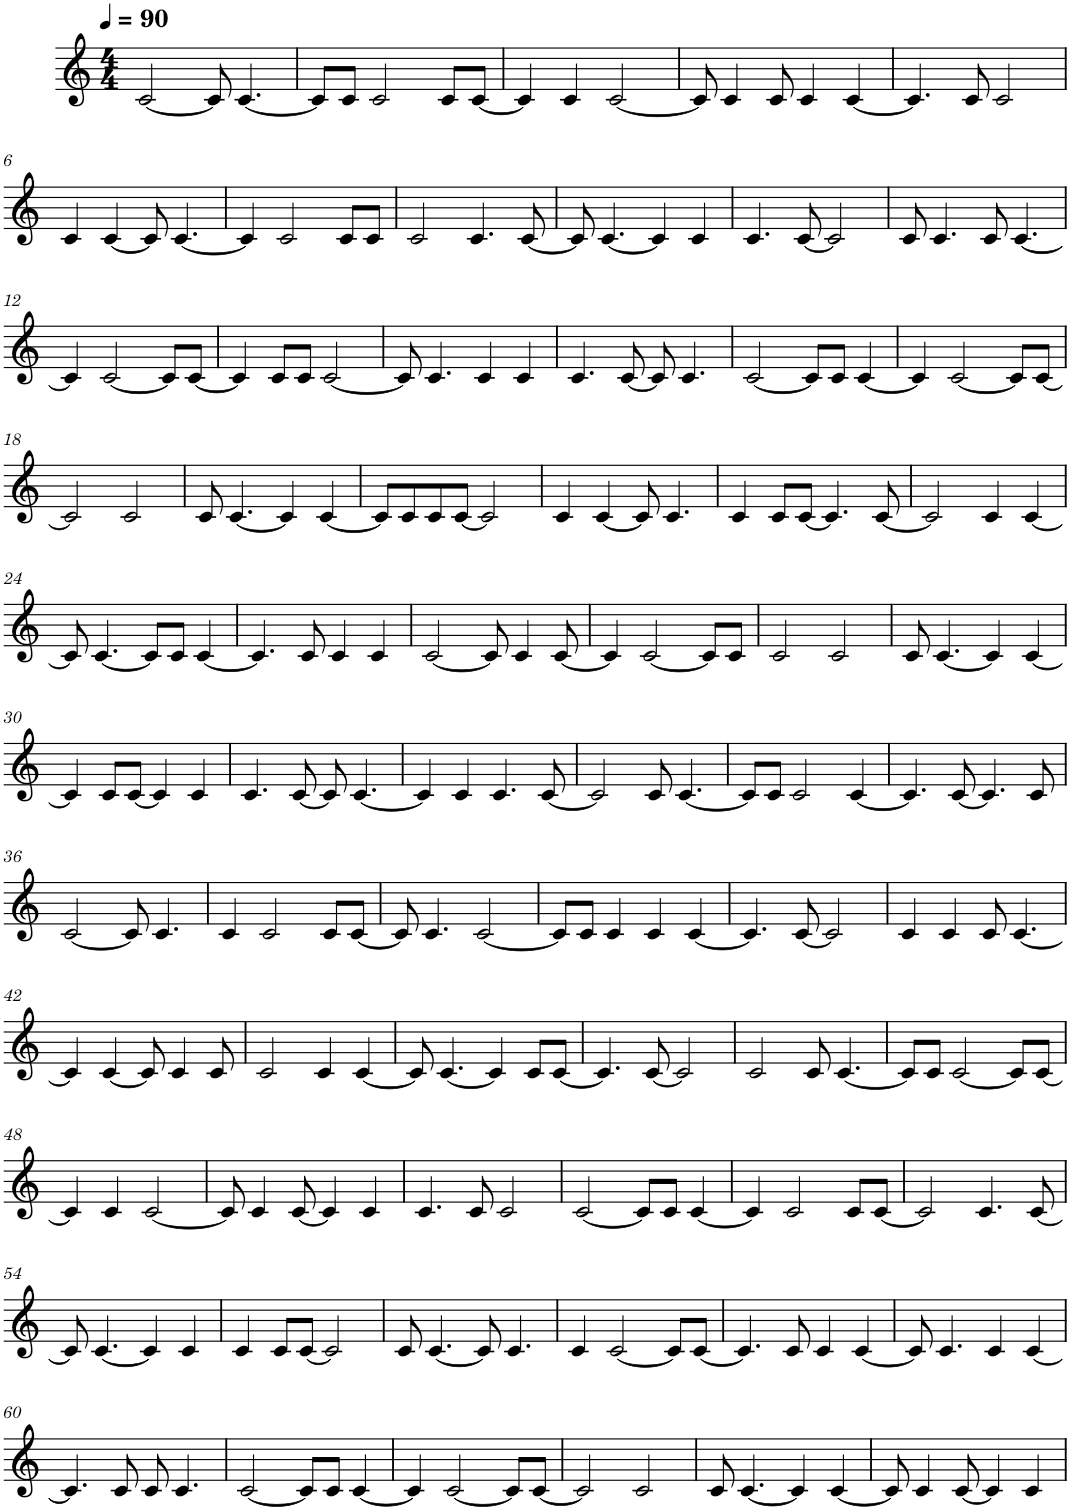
**kern
*part1
*staff1
*I"Piano
*I'Pno.
*clefG2
*k[]
*M4/4
*MM90
=1
[2c/
8c/]
[4.c/
=2
8c/L]
8c/J
2c/
8c/L
[8c/J
=3
4c/]
4c/
[2c/
=4
8c/]
4c/
8c/
4c/
[4c/
=5
4.c/]
8c/
2c/
!!LO:LB:g=z
=6
4c/
[4c/
8c/]
[4.c/
=7
4c/]
2c/
8c/L
8c/J
=8
2c/
4.c/
[8c/
=9
8c/]
[4.c/
4c/]
4c/
=10
4.c/
[8c/
2c/]
=11
8c/
4.c/
8c/
[4.c/
!!LO:LB:g=z
=12
4c/]
[2c/
8c/L]
[8c/J
=13
4c/]
8c/L
8c/J
[2c/
=14
8c/]
4.c/
4c/
4c/
=15
4.c/
[8c/
8c/]
4.c/
=16
[2c/
8c/L]
8c/J
[4c/
=17
4c/]
[2c/
8c/L]
[8c/J
!!LO:LB:g=z
=18
2c/]
2c/
=19
8c/
[4.c/
4c/]
[4c/
=20
8c/L]
8c/
8c/
[8c/J
2c/]
=21
4c/
[4c/
8c/]
4.c/
=22
4c/
8c/L
[8c/J
4.c/]
[8c/
=23
2c/]
4c/
[4c/
!!LO:LB:g=z
=24
8c/]
[4.c/
8c/L]
8c/J
[4c/
=25
4.c/]
8c/
4c/
4c/
=26
[2c/
8c/]
4c/
[8c/
=27
4c/]
[2c/
8c/L]
8c/J
=28
2c/
2c/
=29
8c/
[4.c/
4c/]
[4c/
!!LO:LB:g=z
=30
4c/]
8c/L
[8c/J
4c/]
4c/
=31
4.c/
[8c/
8c/]
[4.c/
=32
4c/]
4c/
4.c/
[8c/
=33
2c/]
8c/
[4.c/
=34
8c/L]
8c/J
2c/
[4c/
=35
4.c/]
[8c/
4.c/]
8c/
!!LO:LB:g=z
=36
[2c/
8c/]
4.c/
=37
4c/
2c/
8c/L
[8c/J
=38
8c/]
4.c/
[2c/
=39
8c/L]
8c/J
4c/
4c/
[4c/
=40
4.c/]
[8c/
2c/]
=41
4c/
4c/
8c/
[4.c/
!!LO:LB:g=z
=42
4c/]
[4c/
8c/]
4c/
8c/
=43
2c/
4c/
[4c/
=44
8c/]
[4.c/
4c/]
8c/L
[8c/J
=45
4.c/]
[8c/
2c/]
=46
2c/
8c/
[4.c/
=47
8c/L]
8c/J
[2c/
8c/L]
[8c/J
!!LO:LB:g=z
=48
4c/]
4c/
[2c/
=49
8c/]
4c/
[8c/
4c/]
4c/
=50
4.c/
8c/
2c/
=51
[2c/
8c/L]
8c/J
[4c/
=52
4c/]
2c/
8c/L
[8c/J
=53
2c/]
4.c/
[8c/
!!LO:LB:g=z
=54
8c/]
[4.c/
4c/]
4c/
=55
4c/
8c/L
[8c/J
2c/]
=56
8c/
[4.c/
8c/]
4.c/
=57
4c/
[2c/
8c/L]
[8c/J
=58
4.c/]
8c/
4c/
[4c/
=59
8c/]
4.c/
4c/
[4c/
!!LO:LB:g=z
=60
4.c/]
8c/
8c/
4.c/
=61
[2c/
8c/L]
8c/J
[4c/
=62
4c/]
[2c/
8c/L]
[8c/J
=63
2c/]
2c/
=64
8c/
[4.c/
4c/]
[4c/
=65
8c/]
4c/
[8c/
4c/]
4c/
=
*-
